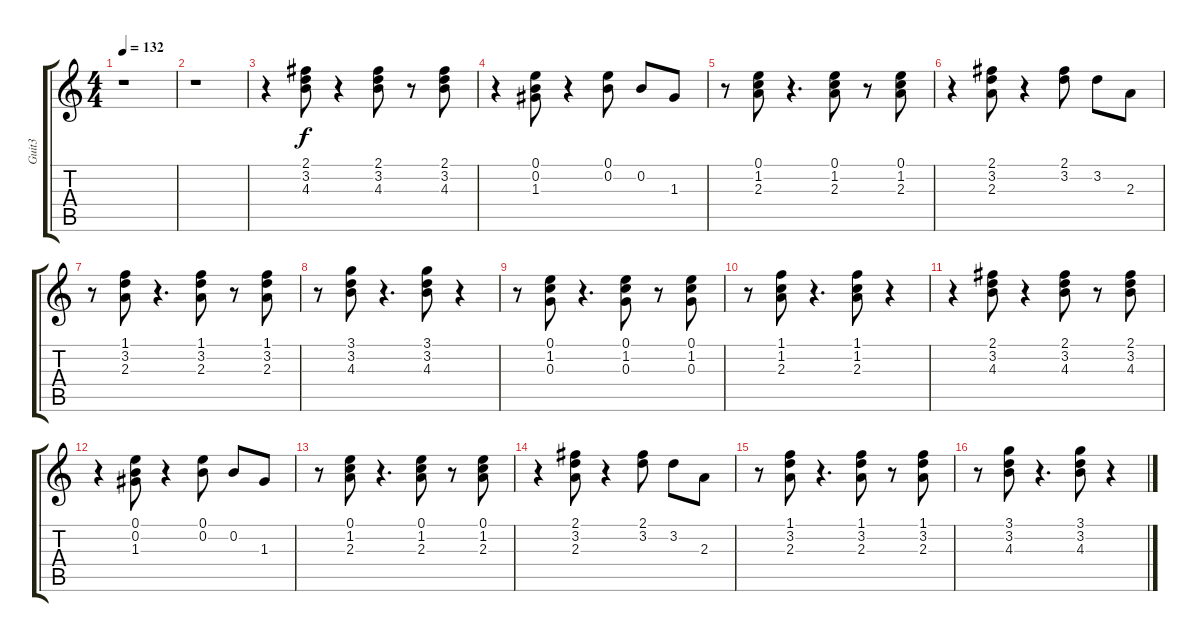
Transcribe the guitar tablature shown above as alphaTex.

\track ("Guit3" "Guit3") {instrument overdrivenguitar}
\staff {score tabs}
\tuning (E4 B3 G3 D3 A2 E2) {hide}
\ts (4 4)
\tempo 132
\clef g2
\ks c
r.1{dy f} |
r.1 |
r.4 (2.1 3.2 4.3).8 r.4 (2.1 3.2 4.3).8 r.8 (2.1 3.2 4.3).8 |
r.4 (0.1 0.2 1.3).8 r.4 (0.1 0.2).8 0.2.8 1.3.8 |
r.8 (0.1 1.2 2.3).8 r.4{d} (0.1 1.2 2.3).8 r.8 (0.1 1.2 2.3).8 |
r.4 (2.1 3.2 2.3).8 r.4 (2.1 3.2).8 3.2.8 2.3.8 |
r.8 (1.1 3.2 2.3).8 r.4{d} (1.1 3.2 2.3).8 r.8 (1.1 3.2 2.3).8 |
r.8 (3.1 3.2 4.3).8 r.4{d} (3.1 3.2 4.3).8 r.4 |
r.8 (0.1 1.2 0.3).8 r.4{d} (0.1 1.2 0.3).8 r.8 (0.1 1.2 0.3).8 |
r.8 (1.1 1.2 2.3).8 r.4{d} (1.1 1.2 2.3).8 r.4 |
r.4 (2.1 3.2 4.3).8 r.4 (2.1 3.2 4.3).8 r.8 (2.1 3.2 4.3).8 |
r.4 (0.1 0.2 1.3).8 r.4 (0.1 0.2).8 0.2.8 1.3.8 |
r.8 (0.1 1.2 2.3).8 r.4{d} (0.1 1.2 2.3).8 r.8 (0.1 1.2 2.3).8 |
r.4 (2.1 3.2 2.3).8 r.4 (2.1 3.2).8 3.2.8 2.3.8 |
r.8 (1.1 3.2 2.3).8 r.4{d} (1.1 3.2 2.3).8 r.8 (1.1 3.2 2.3).8 |
r.8 (3.1 3.2 4.3).8 r.4{d} (3.1 3.2 4.3).8 r.4
